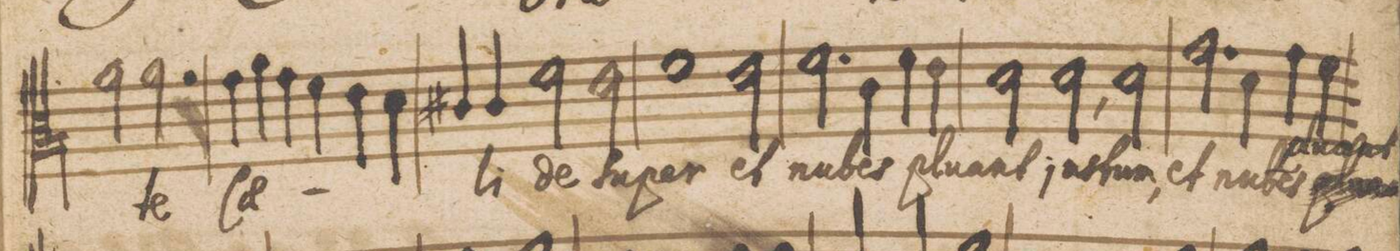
**kern	**text	**text
*I"Altus	*	*
*clefC3	*	*
*k[]	*	*
*M3/2	*	*
2a\]	.	.
2a\	-te	.
2r	.	.
=8	=8	=8
4g\	Cae-	.
4a\	.	.
4g\	.	.
4f\	.	.
4e\	.	.
4d\	.	.
=9	=9	=9
4c#X/	.	.
4c#/	-li	.
2f\	de-	.
2e\	-su-	.
=10	=10	=10
1f\	-per	.
2e\	et	.
=11	=11	=11
2.f\	nu-	.
4c\	-bes	.
4f\	plu-	.
4e\	-ant	.
=12	=12	=12
2d\	ju-	.
2d,\	-stum,	.
2d\	et	.
=13	=13	=13
2.g\	nu-	.
4d\	-bes	.
4g\	plu-	.
4f\	-ant	.
=14	=14	=14
*-	*-	*-
